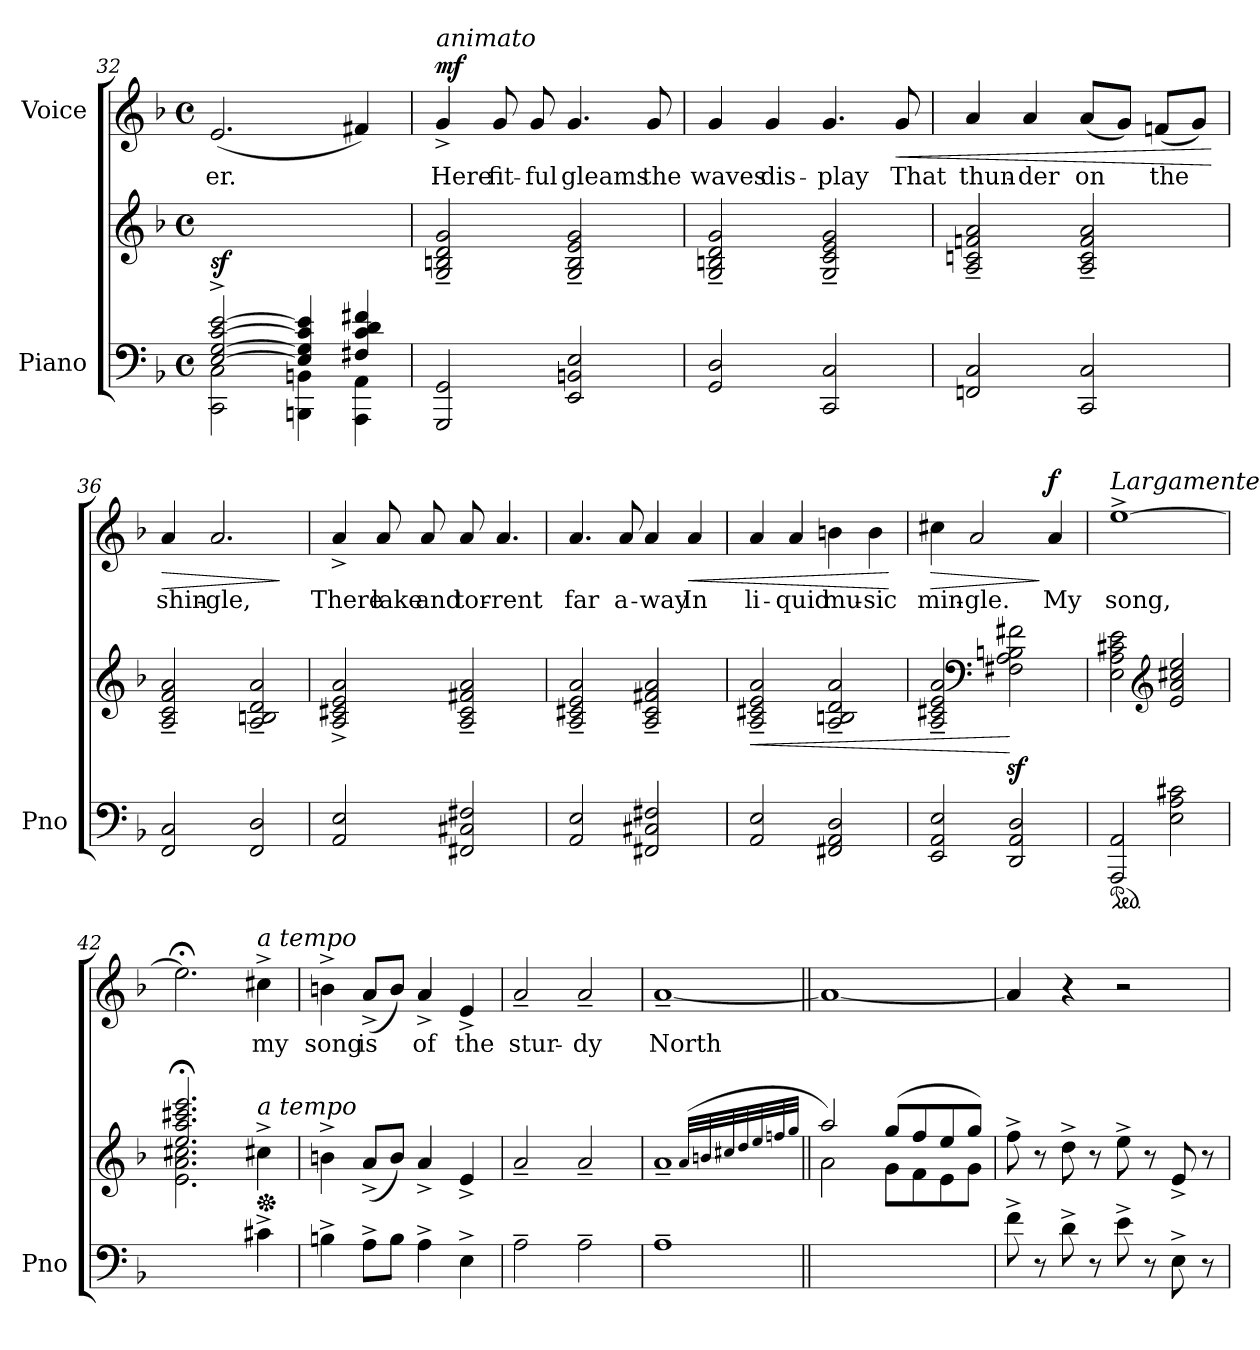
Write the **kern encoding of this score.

**kern	**kern	**dynam	**kern	**text	**dynam
*part2	*part2	*part2	*part1	*part1	*part1
*staff3	*staff2	*staff2/3	*staff1	*staff1	*staff1
*I"Piano	*	*	*I"Voice	*	*
*I'Pno	*	*	*	*	*
*clefF4	*clefG2	*	*clefG2	*	*
*k[b-]	*k[b-]	*	*k[b-]	*	*
*M4/4	*M4/4	*	*M4/4	*	*
*met(c)	*met(c)	*	*met(c)	*	*
=32	=32	=32	=32	=32	=32
*^	*	*	*	*	*
!	!	!	!LO:DY:b	!	!LO:LY:b	!
[2E/^ [2G/^ [2c/^ [2e/^	2CC\ 2C\	1ryy	sf	(<2.e/	-er.	.
4E/] 4G/] 4c/] 4e/]	4BBBn\ 4BBn\	.	.	.	.	.
4F#X/ 4c/ 4d/ 4f#X/	4AAA\ 4AA\	.	.	4f#X/)	.	.
*v	*v	*	*	*	*	*
!!LO:PB:g=z
=33	=33	=33	=33	=33	=33
*	*	*	*MM160	*	*
*^	*	*	*	*	*
!	!	!	!	!LO:TX:a:i:t=animato	!	!
!	!	!	!LO:DY:b	!	!LO:LY:b	!
!	!	!	!LO:DY:n=1:b	!	!	!LO:DY:a
*v	*v	*	*	*	*	*
2GGG/ 2GG/	2G/~ 2Bn/~ 2d/~ 2g/~	mf other-dynamics	4g^/	Here	mf
!	!	!	!	!LO:LY:b	!
.	.	.	8g/	fit-	.
!	!	!	!	!LO:LY:b	!
.	.	.	8g/	-ful	.
!	!	!	!	!LO:LY:b	!
2EE/ 2BBn/ 2E/	2G/~ 2B/~ 2e/~ 2g/~	.	4.g/	gleams	.
!	!	!	!	!LO:LY:b	!
.	.	.	8g/	the	.
=34	=34	=34	=34	=34	=34
!	!	!	!	!LO:LY:b	!
2GG/ 2D/	2G/~ 2Bn/~ 2d/~ 2g/~	.	4g/	waves	.
!	!	!	!	!LO:LY:b	!
.	.	.	4g/	dis-	.
!	!	!	!	!LO:LY:b	!
2CC/ 2C/	2G/~ 2c/~ 2e/~ 2g/~	.	4.g/	-play	.
!	!	!	!	!LO:LY:b	!LO:HP:b
.	.	.	8g/	That	<
=35	=35	=35	=35	=35	=35
!	!	!	!	!LO:LY:b	!
2FFn/ 2C/	2A/~ 2cn/~ 2fn/~ 2a/~	.	4a/	thun-	.
!	!	!	!	!LO:LY:b	!
.	.	.	4a/	-der	.
!	!	!	!	!LO:LY:b	!
2CC/ 2C/	2A/~ 2c/~ 2f/~ 2a/~	.	(<8a/L	on	.
.	.	.	8g/J)	.	.
!	!	!	!	!LO:LY:b	!
.	.	.	(<8fn/L	the	.
.	.	.	8g/J)	.	.
.	.	.	.	.	[
!!LO:LB:g=z
=36	=36	=36	=36	=36	=36
!	!	!	!	!LO:LY:b	!LO:HP:b
2FF/ 2C/	2A/~ 2c/~ 2f/~ 2a/~	.	4a/	shin-	>
!	!	!	!	!LO:LY:b	!
.	.	.	2.a/	-gle,	.
2FF/ 2D/	2A/~ 2Bn/~ 2d/~ 2a/~	.	.	.	.
.	.	.	.	.	]
=37	=37	=37	=37	=37	=37
!	!	!	!	!LO:LY:b	!
2AA/ 2E/	2A/^ 2c#X/^ 2e/^ 2a/^	.	4a^/	There	.
!	!	!	!	!LO:LY:b	!
.	.	.	8a/	lake	.
!	!	!	!	!LO:LY:b	!
.	.	.	8a/	and	.
!	!	!	!	!LO:LY:b	!
2FF#X/ 2C#X/ 2F#X/	2A/~ 2c#/~ 2f#X/~ 2a/~	.	8a/	tor-	.
!	!	!	!	!LO:LY:b	!
.	.	.	4.a/	-rent	.
=38	=38	=38	=38	=38	=38
!	!	!	!	!LO:LY:b	!
2AA/ 2E/	2A/~ 2c#X/~ 2e/~ 2a/~	.	4.a/	far	.
!	!	!	!	!LO:LY:b	!
.	.	.	8a/	a-	.
!	!	!	!	!LO:LY:b	!
2FF#X/ 2C#X/ 2F#X/	2A/~ 2c#/~ 2f#X/~ 2a/~	.	4a/	-way	.
!	!	!	!	!LO:LY:b	!LO:HP:b
.	.	.	4a/	In	<
!!LO:LB:g=z
=39	=39	=39	=39	=39	=39
!	!	!LO:HP:b	!	!LO:LY:b	!
2AA/ 2E/	2A/~ 2c#X/~ 2e/~ 2a/~	<	4a/	li-	.
!	!	!	!	!LO:LY:b	!
.	.	.	4a/	-quid	.
!	!	!	!	!LO:LY:b	!
2FF#X/ 2AA/ 2D/	2A/~ 2Bn/~ 2d/~ 2a/~	.	4bn\	mu-	.
!	!	!	!	!LO:LY:b	!
.	.	.	4b\	-sic	.
.	.	.	.	.	[
=40	=40	=40	=40	=40	=40
!	!	!	!	!LO:LY:b	!LO:HP:b
2EE/ 2AA/ 2E/	2A/~ 2c#X/~ 2e/~ 2a/~	.	4cc#X\	min-	>
!	!	!	!	!LO:LY:b	!
.	.	.	2a/	-gle.	.
*	*clefF4	*	*	*	*
2DD/ 2AA/ 2D/	2F#X\z< 2A\z< 2Bn\z< 2f#X\z<	[	.	.	.
*	*	*	*MM140	*	*
!	!	!	!	!LO:LY:b	!LO:DY:n=1:a
.	.	.	4a/	My	] f
=41	=41	=41	=41	=41	=41
*ped	*	*	*	*	*
!	!	!	!LO:TX:a:i:t=Largamente	!	!
!	!	!LO:DY:b	!	!LO:LY:b	!
2AAA/ 2AA/	2E\ 2A\ 2c#X\ 2e\	other-dynamics	[1ee^	song,	.
*	*clefG2	*	*	*	*
!	!	!LO:DY:b	!	!	!
2E\ 2A\ 2c#X\	2e/ 2a/ 2cc#X/ 2ee/	other-dynamics	.	.	.
=42	=42	=42	=42	=42	=42
*	*^	*	*	*	*
!	!	!	!LO:DY:b	!	!	!
2.ryy	2.ee/;< 2.aa/;< 2.ccc#X/;< 2.eee/;<	2.e\ 2.a\ 2.cc#X\	other-dynamics	2.ee;<\]	.	.
*	*Xped	*	*	*	*	*
*	*	*	*	*MM152	*	*
!	!	!	!	!LO:TX:a:i:t=a tempo	!	!
!	!LO:TX:a:i:t=a tempo	!	!	!	!	!
!	!	!	!	!	!LO:LY:b	!
4c#X^\	4cc#X^\	4ryy	.	4cc#X^\	my	.
!!LO:LB:g=z
=43	=43	=43	=43	=43	=43	=43
!	!	!	!	!	!LO:LY:b	!
*	*v	*v	*	*	*	*
4Bn^\	4bn^\	.	4bn^\	song	.
!	!	!	!	!LO:LY:b	!
8A^\L	(<8a^/L	.	(<8a^/L	is	.
8B\J	8b/J)	.	8b/J)	.	.
!	!	!	!	!LO:LY:b	!
4A^\	4a^/	.	4a^/	of	.
!	!	!	!	!LO:LY:b	!
4E^\	4e^/	.	4e^/	the	.
=44	=44	=44	=44	=44	=44
!	!	!	!	!LO:LY:b	!
2A~\	2a~/	.	2a~/	stur-	.
!	!	!	!	!LO:LY:b	!
2A~\	2a~/	.	2a~/	-dy	.
=45	=45	=45	=45	=45	=45
*	*	*	*MM90	*	*
*^	*^	*	*	*	*
!	!	!	!	!	!	!LO:LY:b	!
*	*	*	*	*	*^	*	*
1A~	2..ryy	1a~	2ryy	.	[1a~	2ryy	North	.
*	*	*	*	*	*MM300	*	*	*
.	.	.	2ryy	.	.	2ryy	.	.
.	8ryy	.	.	.	.	.	.	.
*v	*v	*	*	*	*	*	*	*
.	(>32qa/LLL	.	.	.	.	.	.
.	32qbn/	.	.	.	.	.	.
.	32qcc#X/	.	.	.	.	.	.
.	32qdd/	.	.	.	.	.	.
.	32qee/	.	.	.	.	.	.
.	32qffn/	.	.	.	.	.	.
.	32qgg/JJJ	.	.	.	.	.	.
!!LO:PB:g=z
=46||	=46||	=46||	=46||	=46||	=46||	=46||	=46||
!	!	!	!	!LO:TX:a:B:t=Presto	!	!	!
!	!	!	!LO:DY:b	!	!	!	!
!	!	!	!LO:DY:n=1:b	!	!	!	!
*	*	*	*	*v	*v	*	*
1ryy	2aa/)	2a\	fff other-dynamics	1a_	.	.
.	(>8gg/L	8g\L	.	.	.	.
.	8ff/	8f\	.	.	.	.
.	8ee/	8e\	.	.	.	.
.	8gg/J)	8g\J	.	.	.	.
*	*v	*v	*	*	*	*
=47	=47	=47	=47	=47	=47
8f^\	8ff^\	.	4a/]	.	.
8r	8r	.	.	.	.
8d^\	8dd^\	.	4r	.	.
8r	8r	.	.	.	.
8e^\	8ee^\	.	2r	.	.
8r	8r	.	.	.	.
8E^\	8e^/	.	.	.	.
8r	8r	.	.	.	.
=	=	=	=	=	=
*-	*-	*-	*-	*-	*-
